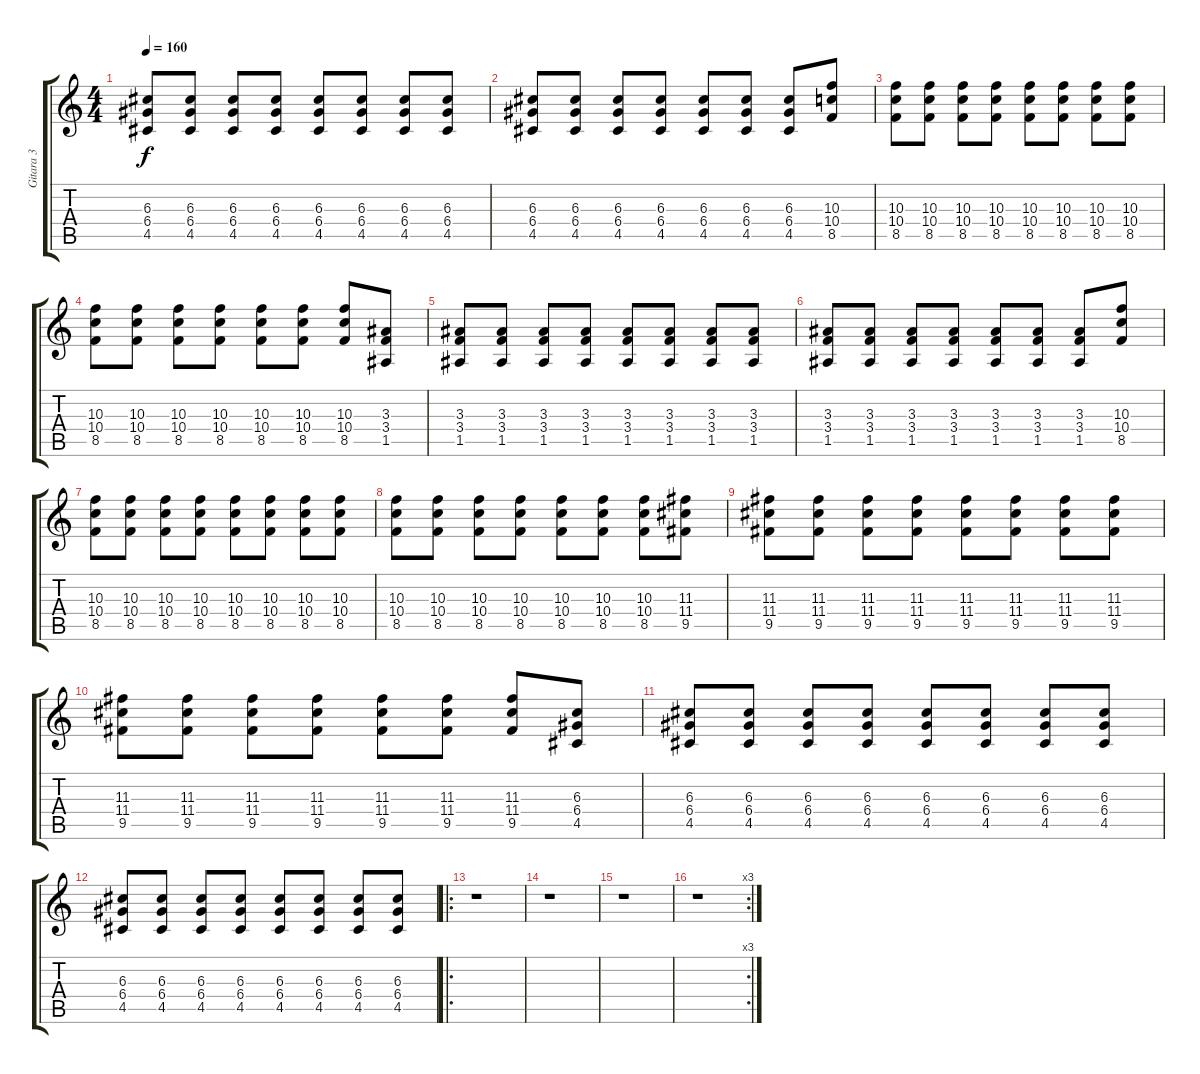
\track ("Gitara 3" "Gitara 3") {instrument electricguitarclean}
\staff {score tabs}
\tuning (E4 B3 G3 D3 A2 E2) {hide}
\ts (4 4)
\tempo 160
\clef g2
\ks c
(6.3 6.4 4.5).8{dy f} (6.3 6.4 4.5).8 (6.3 6.4 4.5).8 (6.3 6.4 4.5).8 (6.3 6.4 4.5).8 (6.3 6.4 4.5).8 (6.3 6.4 4.5).8 (6.3 6.4 4.5).8 |
(6.3 6.4 4.5).8 (6.3 6.4 4.5).8 (6.3 6.4 4.5).8 (6.3 6.4 4.5).8 (6.3 6.4 4.5).8 (6.3 6.4 4.5).8 (6.3 6.4 4.5).8 (10.3 10.4 8.5).8 |
(10.3 10.4 8.5).8 (10.3 10.4 8.5).8 (10.3 10.4 8.5).8 (10.3 10.4 8.5).8 (10.3 10.4 8.5).8 (10.3 10.4 8.5).8 (10.3 10.4 8.5).8 (10.3 10.4 8.5).8 |
(10.3 10.4 8.5).8 (10.3 10.4 8.5).8 (10.3 10.4 8.5).8 (10.3 10.4 8.5).8 (10.3 10.4 8.5).8 (10.3 10.4 8.5).8 (10.3 10.4 8.5).8 (3.3 3.4 1.5).8 |
(3.3 3.4 1.5).8 (3.3 3.4 1.5).8 (3.3 3.4 1.5).8 (3.3 3.4 1.5).8 (3.3 3.4 1.5).8 (3.3 3.4 1.5).8 (3.3 3.4 1.5).8 (3.3 3.4 1.5).8 |
(3.3 3.4 1.5).8 (3.3 3.4 1.5).8 (3.3 3.4 1.5).8 (3.3 3.4 1.5).8 (3.3 3.4 1.5).8 (3.3 3.4 1.5).8 (3.3 3.4 1.5).8 (10.3 10.4 8.5).8 |
(10.3 10.4 8.5).8 (10.3 10.4 8.5).8 (10.3 10.4 8.5).8 (10.3 10.4 8.5).8 (10.3 10.4 8.5).8 (10.3 10.4 8.5).8 (10.3 10.4 8.5).8 (10.3 10.4 8.5).8 |
(10.3 10.4 8.5).8 (10.3 10.4 8.5).8 (10.3 10.4 8.5).8 (10.3 10.4 8.5).8 (10.3 10.4 8.5).8 (10.3 10.4 8.5).8 (10.3 10.4 8.5).8 (11.3 11.4 9.5).8 |
(11.3 11.4 9.5).8 (11.3 11.4 9.5).8 (11.3 11.4 9.5).8 (11.3 11.4 9.5).8 (11.3 11.4 9.5).8 (11.3 11.4 9.5).8 (11.3 11.4 9.5).8 (11.3 11.4 9.5).8 |
(11.3 11.4 9.5).8 (11.3 11.4 9.5).8 (11.3 11.4 9.5).8 (11.3 11.4 9.5).8 (11.3 11.4 9.5).8 (11.3 11.4 9.5).8 (11.3 11.4 9.5).8 (6.3 6.4 4.5).8 |
(6.3 6.4 4.5).8 (6.3 6.4 4.5).8 (6.3 6.4 4.5).8 (6.3 6.4 4.5).8 (6.3 6.4 4.5).8 (6.3 6.4 4.5).8 (6.3 6.4 4.5).8 (6.3 6.4 4.5).8 |
(6.3 6.4 4.5).8 (6.3 6.4 4.5).8 (6.3 6.4 4.5).8 (6.3 6.4 4.5).8 (6.3 6.4 4.5).8 (6.3 6.4 4.5).8 (6.3 6.4 4.5).8 (6.3 6.4 4.5).8 |
\ro
r.1 |
r.1 |
r.1 |
\rc 3
r.1
